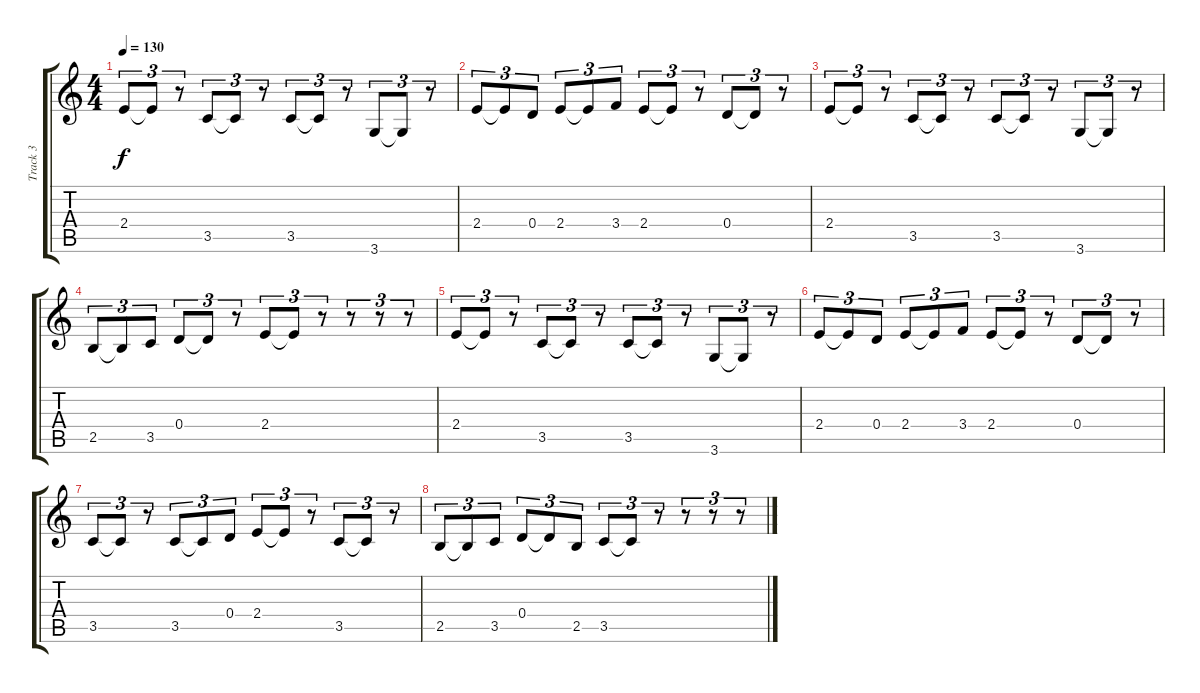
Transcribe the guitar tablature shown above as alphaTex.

\track ("Track 3" "Track 3") {instrument distortionguitar bank 2}
\staff {score tabs}
\tuning (E4 B3 G3 D3 A2 E2) {hide}
\ts (4 4)
\tempo 130
\clef g2
\ks c
2.4.8{tu (3 2) dy f} 2.4{t}.8{tu (3 2)} r.8{tu (3 2)} 3.5.8{tu (3 2)} 3.5{t}.8{tu (3 2)} r.8{tu (3 2)} 3.5.8{tu (3 2)} 3.5{t}.8{tu (3 2)} r.8{tu (3 2)} 3.6.8{tu (3 2)} 3.6{t}.8{tu (3 2)} r.8{tu (3 2)} |
2.4.8{tu (3 2)} 2.4{t}.8{tu (3 2)} 0.4.8{tu (3 2)} 2.4.8{tu (3 2)} 2.4{t}.8{tu (3 2)} 3.4.8{tu (3 2)} 2.4.8{tu (3 2)} 2.4{t}.8{tu (3 2)} r.8{tu (3 2)} 0.4.8{tu (3 2)} 0.4{t}.8{tu (3 2)} r.8{tu (3 2)} |
2.4.8{tu (3 2)} 2.4{t}.8{tu (3 2)} r.8{tu (3 2)} 3.5.8{tu (3 2)} 3.5{t}.8{tu (3 2)} r.8{tu (3 2)} 3.5.8{tu (3 2)} 3.5{t}.8{tu (3 2)} r.8{tu (3 2)} 3.6.8{tu (3 2)} 3.6{t}.8{tu (3 2)} r.8{tu (3 2)} |
2.5.8{tu (3 2)} 2.5{t}.8{tu (3 2)} 3.5.8{tu (3 2)} 0.4.8{tu (3 2)} 0.4{t}.8{tu (3 2)} r.8{tu (3 2)} 2.4.8{tu (3 2)} 2.4{t}.8{tu (3 2)} r.8{tu (3 2)} r.8{tu (3 2)} r.8{tu (3 2)} r.8{tu (3 2)} |
2.4.8{tu (3 2)} 2.4{t}.8{tu (3 2)} r.8{tu (3 2)} 3.5.8{tu (3 2)} 3.5{t}.8{tu (3 2)} r.8{tu (3 2)} 3.5.8{tu (3 2)} 3.5{t}.8{tu (3 2)} r.8{tu (3 2)} 3.6.8{tu (3 2)} 3.6{t}.8{tu (3 2)} r.8{tu (3 2)} |
2.4.8{tu (3 2)} 2.4{t}.8{tu (3 2)} 0.4.8{tu (3 2)} 2.4.8{tu (3 2)} 2.4{t}.8{tu (3 2)} 3.4.8{tu (3 2)} 2.4.8{tu (3 2)} 2.4{t}.8{tu (3 2)} r.8{tu (3 2)} 0.4.8{tu (3 2)} 0.4{t}.8{tu (3 2)} r.8{tu (3 2)} |
3.5.8{tu (3 2)} 3.5{t}.8{tu (3 2)} r.8{tu (3 2)} 3.5.8{tu (3 2)} 3.5{t}.8{tu (3 2)} 0.4.8{tu (3 2)} 2.4.8{tu (3 2)} 2.4{t}.8{tu (3 2)} r.8{tu (3 2)} 3.5.8{tu (3 2)} 3.5{t}.8{tu (3 2)} r.8{tu (3 2)} |
2.5.8{tu (3 2)} 2.5{t}.8{tu (3 2)} 3.5.8{tu (3 2)} 0.4.8{tu (3 2)} 0.4{t}.8{tu (3 2)} 2.5.8{tu (3 2)} 3.5.8{tu (3 2)} 3.5{t}.8{tu (3 2)} r.8{tu (3 2)} r.8{tu (3 2)} r.8{tu (3 2)} r.8{tu (3 2)}
